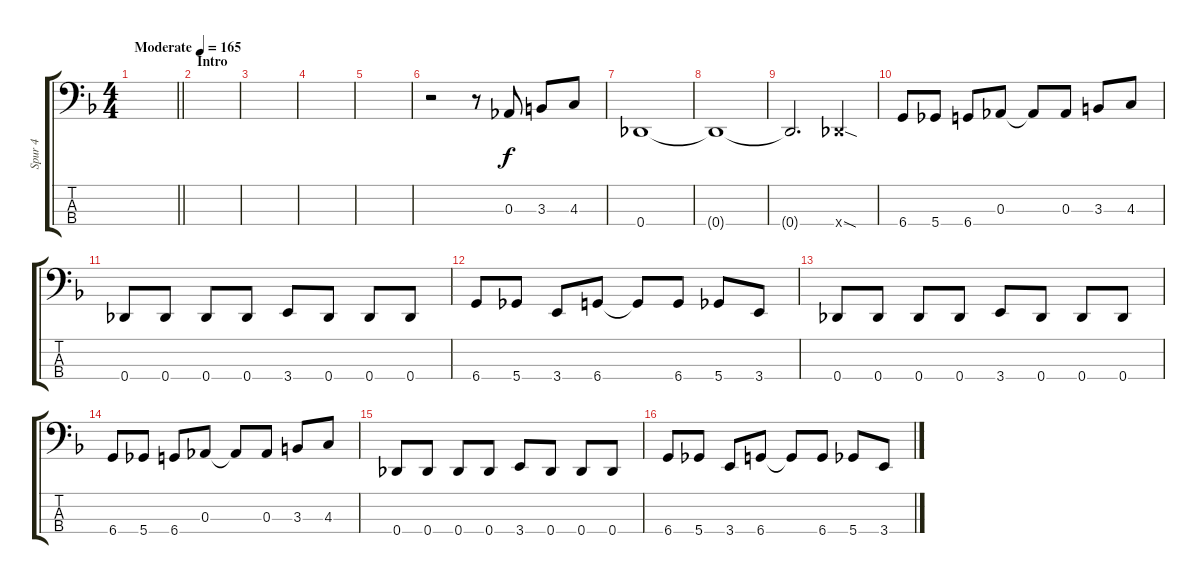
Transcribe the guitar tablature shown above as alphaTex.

\track ("Spur 4" "Spur 4") {instrument electricbasspick}
\staff {score tabs}
\tuning (Gb2 Db2 Ab1 Db1) {hide}
\ts (4 4)
\tempo (165 "Moderate")
\clef f4
\barLineRight lightlight
\ks f
|
\section ("" "Intro")
|
|
|
|
r.2 r.8 0.3.8 3.3.8 4.3.8 |
0.4.1 |
0.4{t}.1 |
0.4{t}.2{d} 0.4{sod x}.4 |
6.4.8 5.4.8 6.4.8 0.3.8 0.3{t}.8 0.3.8 3.3.8 4.3.8 |
0.4.8 0.4.8 0.4.8 0.4.8 3.4.8 0.4.8 0.4.8 0.4.8 |
6.4.8 5.4.8 3.4.8 6.4.8 6.4{t}.8 6.4.8 5.4.8 3.4.8 |
0.4.8 0.4.8 0.4.8 0.4.8 3.4.8 0.4.8 0.4.8 0.4.8 |
6.4.8 5.4.8 6.4.8 0.3.8 0.3{t}.8 0.3.8 3.3.8 4.3.8 |
0.4.8 0.4.8 0.4.8 0.4.8 3.4.8 0.4.8 0.4.8 0.4.8 |
6.4.8 5.4.8 3.4.8 6.4.8 6.4{t}.8 6.4.8 5.4.8 3.4.8
